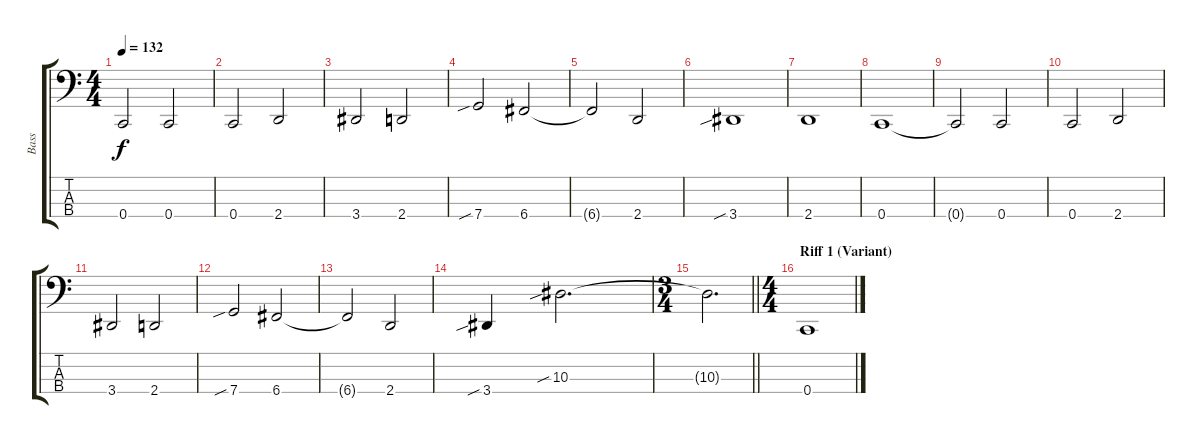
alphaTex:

\track ("Bass" "Bass") {instrument electricbasspick}
\staff {score tabs}
\tuning (Eb2 Bb1 F1 C1) {hide}
\ts (4 4)
\tempo 132
\clef f4
\ks c
0.4{t}.2{dy f} 0.4.2 |
0.4.2 2.4.2 |
3.4.2 2.4.2 |
7.4{sib}.2 6.4.2 |
6.4{t}.2 2.4.2 |
3.4{sib}.1 |
2.4.1 |
0.4.1 |
0.4{t}.2 0.4.2 |
0.4.2 2.4.2 |
3.4.2 2.4.2 |
7.4{sib}.2 6.4.2 |
6.4{t}.2 2.4.2 |
3.4{sib}.4 10.3{sib}.2{d} |
\ts (3 4)
\barLineRight lightlight
10.3{t}.2{d} |
\ts (4 4)
\section ("" "Riff 1 (Variant)")
0.4.1
